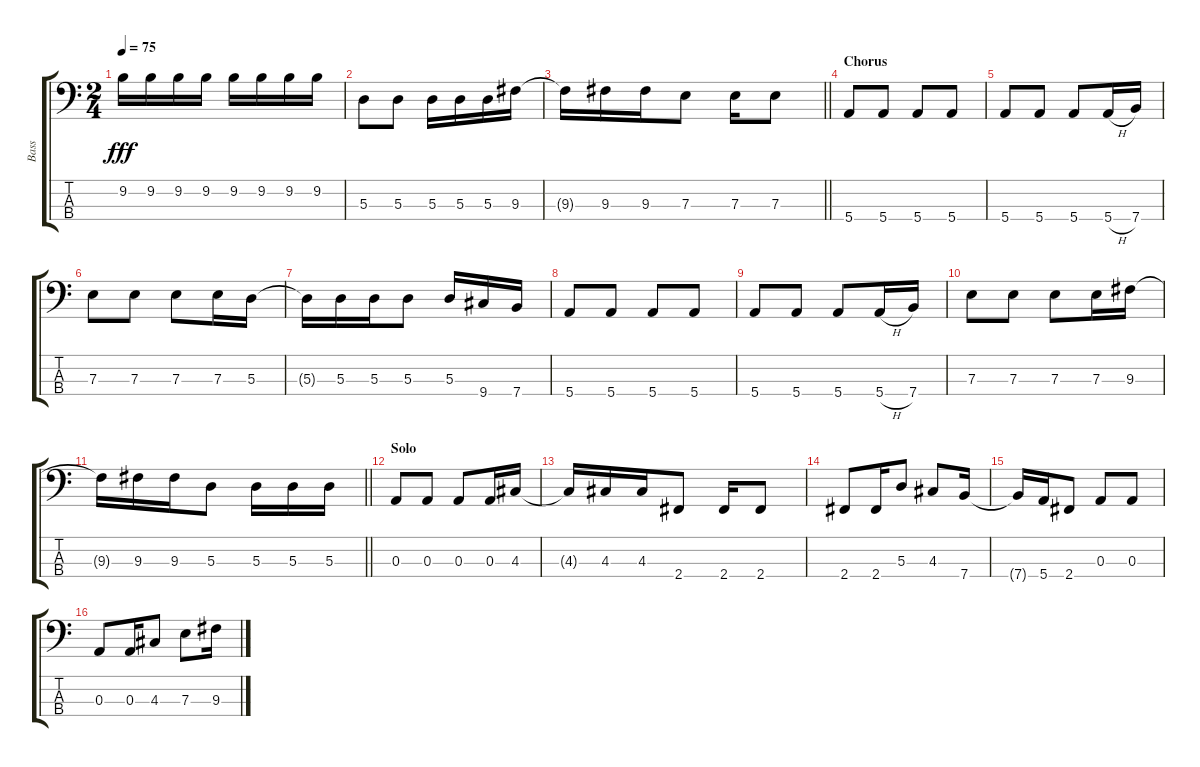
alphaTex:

\track ("Bass" "Bass") {instrument electricbassfinger}
\staff {score tabs}
\tuning (G2 D2 A1 E1) {hide}
\ts (2 4)
\tempo 75
\clef f4
\ks c
9.2.16{dy fff} 9.2.16 9.2.16 9.2.16 9.2.16 9.2.16 9.2.16 9.2.16 |
5.3.8 5.3.8 5.3.16 5.3.16 5.3.16 9.3.16 |
\barLineRight lightlight
9.3{t}.16 9.3.16 9.3.16 7.3.8 7.3.16 7.3.8 |
\section ("" "Chorus")
5.4.8 5.4.8 5.4.8 5.4.8 |
5.4.8 5.4.8 5.4.8 5.4{h}.16 7.4.16 |
7.3.8 7.3.8 7.3.8 7.3.16 5.3.16 |
5.3{t}.16 5.3.16 5.3.16 5.3.8 5.3.16 9.4.16 7.4.16 |
5.4.8 5.4.8 5.4.8 5.4.8 |
5.4.8 5.4.8 5.4.8 5.4{h}.16 7.4.16 |
7.3.8 7.3.8 7.3.8 7.3.16 9.3.16 |
\barLineRight lightlight
9.3{t}.16 9.3.16 9.3.16 5.3.8 5.3.16 5.3.16 5.3.16 |
\section ("" "Solo")
0.3.8 0.3.8 0.3.8 0.3.16 4.3.16 |
4.3{t}.16 4.3.16 4.3.16 2.4.8 2.4.16 2.4.8 |
2.4.8 2.4.16 5.3.8 4.3.8 7.4.16 |
7.4{t}.16 5.4.16 2.4.8 0.3.8 0.3.8 |
0.3.8 0.3.16 4.3.8 7.3.8 9.3.16
